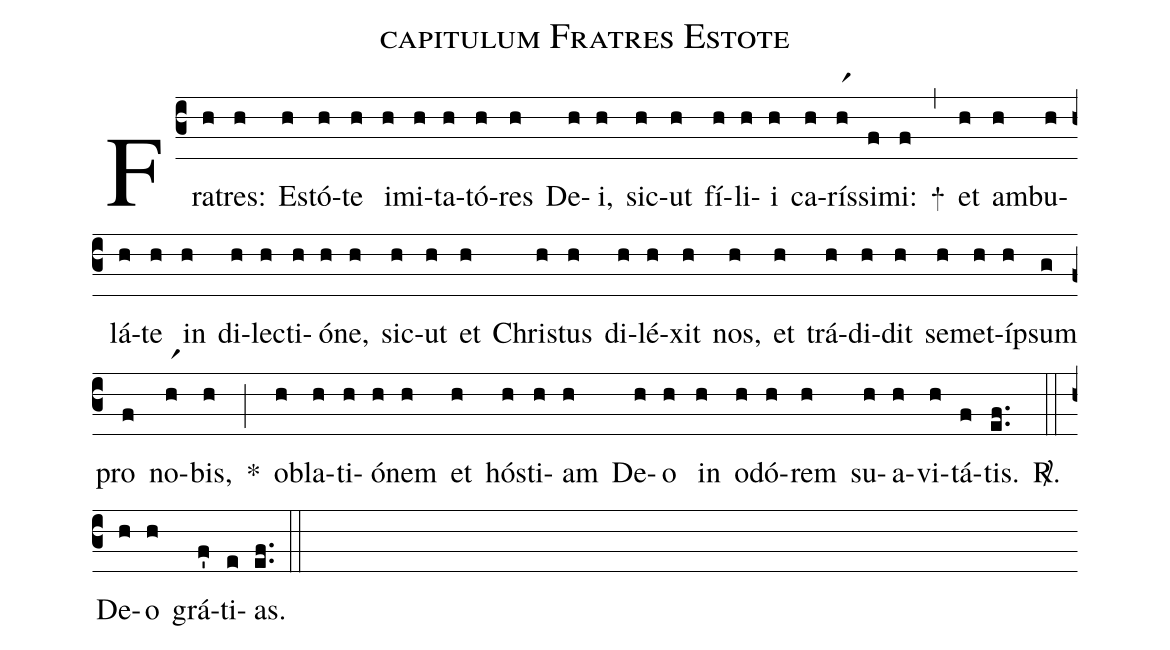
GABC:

name: capitulum Fratres Estote;
%%
(c3)
Fra(h)tres:(h) Es(h)tó(h)te(h) i(h)mi(h)ta(h)tó(h)res(h) De(h)i,(h) sic(h)ut(h) fí(h)li(h)i(h) ca(h)rís(hr1)si(f)mi:(f) +(,)
et(h) am(h)bu(h)lá(h)te(h) in(h) di(h)lec(h)ti(h)ó(h)ne,(h) sic(h)ut(h) et(h) Chris(h)tus(h) di(h)lé(h)xit(h) nos,(h) et(h) trá(h)di(h)dit(h) se(h)met(h)íp(h)sum(g) pro(f) no(hr1)bis,(h) *(;)
ob(h)la(h)ti(h)ó(h)nem(h) et(h) hós(h)ti(h)am(h) De(h)o(h) in(h) o(h)dó(h)rem(h) su(h)a(h)vi(h)tá(f)tis.(e.f.) <sp>R/</sp>.(::)
De(h)o(h) grá(f')ti(e)as.(e.f.) (::)
